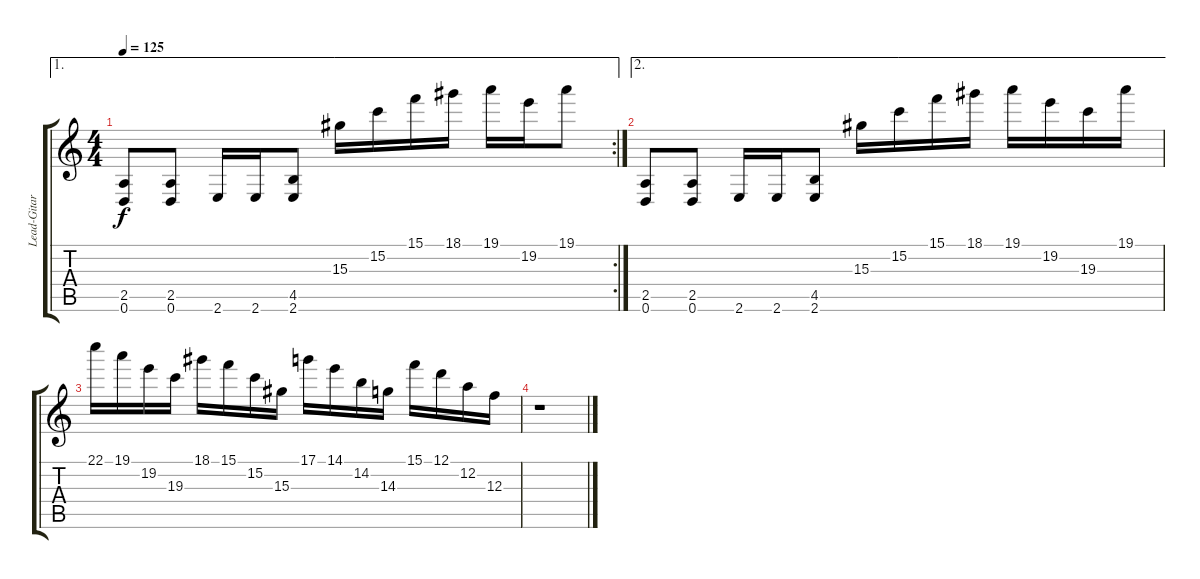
\track ("Lead-Gitarre" "Lead-Gitar") {instrument distortionguitar}
\staff {score tabs}
\tuning (D4 A3 F3 C3 G2 D2) {hide}
\ae 1
\rc 2
\ts (4 4)
\tempo 125
\clef g2
\ks c
(2.5 0.6).8{dy f} (2.5 0.6).8 2.6.16 2.6.16 (4.5 2.6).8 15.3.16 15.2.16 15.1.16 18.1.16 19.1.16 19.2.16 19.1.8 |
\ae 2
(2.5 0.6).8 (2.5 0.6).8 2.6.16 2.6.16 (4.5 2.6).8 15.3.16 15.2.16 15.1.16 18.1.16 19.1.16 19.2.16 19.3.16 19.1.16 |
22.1.16 19.1.16 19.2.16 19.3.16 18.1.16 15.1.16 15.2.16 15.3.16 17.1.16 14.1.16 14.2.16 14.3.16 15.1.16 12.1.16 12.2.16 12.3.16 |
r.1
